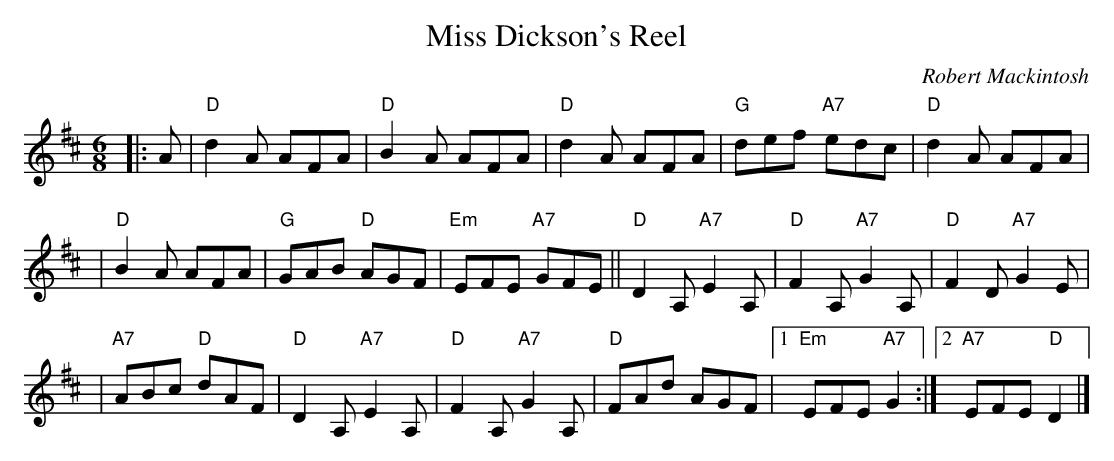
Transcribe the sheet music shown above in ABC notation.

X:1
T: Miss Dickson's Reel
C: Robert Mackintosh
M: 6/8
L: 1/8
K: D
|: A | "D" d2 A AFA | "D"B2 A AFA | "D"d2 A AFA | "G"def "A7"edc | "D" d2 A AFA |
| "D"B2 A AFA | "G"GAB "D"AGF | "Em"EFE "A7"GFE || "D"D2 A, "A7"E2 A, | "D"F2 A, "A7"G2 A, | "D"F2 D "A7"G2 E |
| "A7"ABc "D"dAF | "D"D2 A, "A7"E2 A, | "D"F2 A, "A7"G2 A, | "D"FAd AGF |1 "Em"EFE "A7"G2 :|2 "A7"EFE "D"D2 |]
